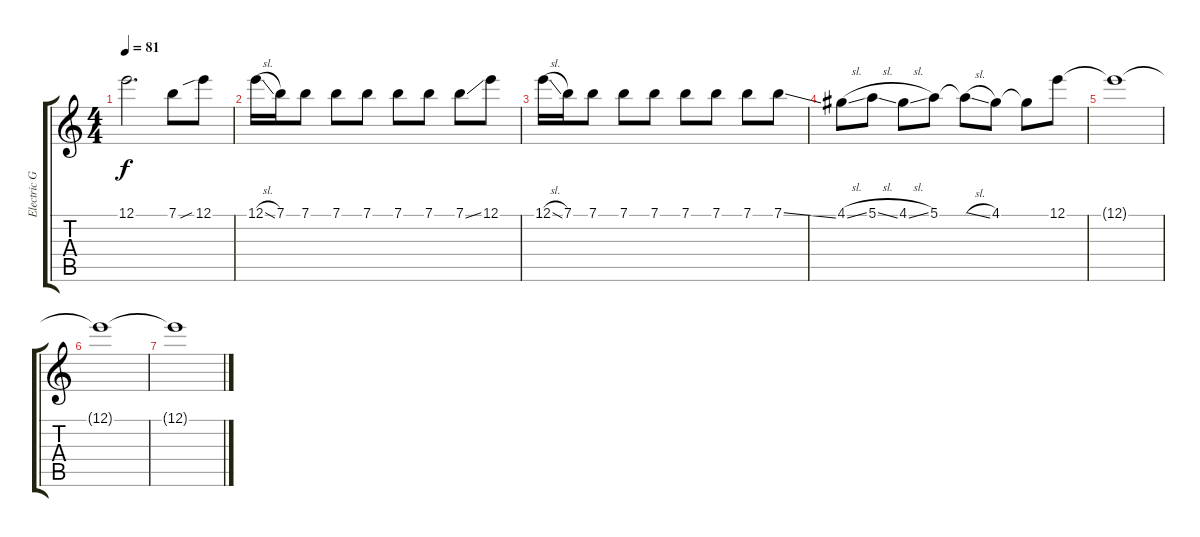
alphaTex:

\track ("Electric Guitar" "Electric G") {instrument overdrivenguitar}
\staff {score tabs}
\tuning (E4 B3 G3 D3 A2 E2) {hide}
\ts (4 4)
\tempo 81
\clef g2
\ks c
12.1{t}.2{d dy f} 7.1.8 12.1{sib}.8 |
12.1{sl}.16 7.1.16 7.1.8 7.1.8 7.1.8 7.1.8 7.1.8 7.1{ss}.8 12.1.8 |
12.1{sl}.16 7.1.16 7.1.8 7.1.8 7.1.8 7.1.8 7.1.8 7.1.8 7.1{ss}.8 |
4.1{sl}.8 5.1{sl}.8 4.1{sl}.8 5.1.8 5.1{sl t}.8 4.1.8 4.1{t}.8 12.1.8 |
12.1{t}.1 |
12.1{t}.1 |
12.1{t}.1
